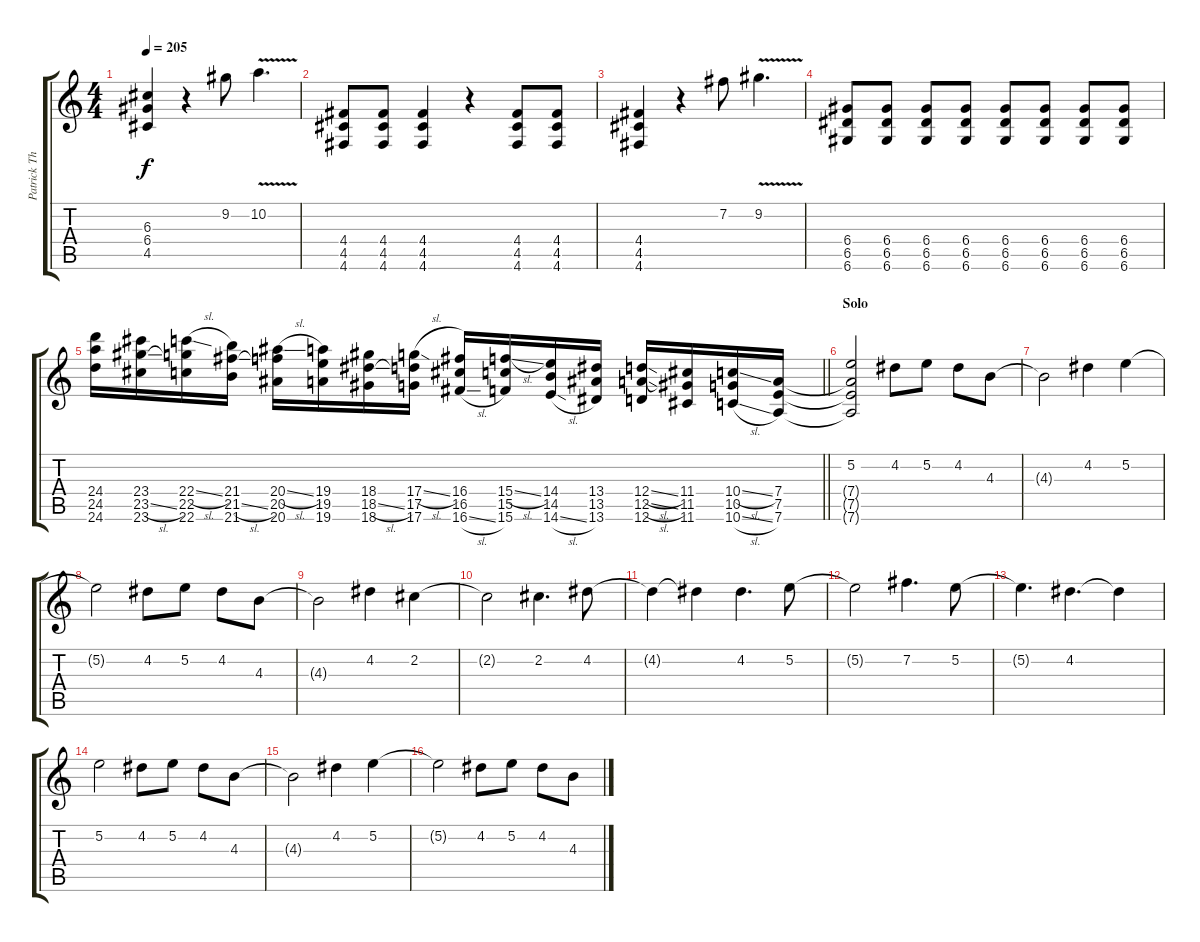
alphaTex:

\track ("Patrick Thompson - Lead Guitar" "Patrick Th") {instrument distortionguitar}
\staff {score tabs}
\tuning (E4 B3 G3 D3 A2 D2) {hide}
\ts (4 4)
\tempo 205
\clef g2
\ks c
(6.3 6.4 4.5).4{dy f} r.4 9.2.8 10.2{v}.4{d} |
(4.4 4.5 4.6).8 (4.4 4.5 4.6).8 (4.4 4.5 4.6).4 r.4 (4.4 4.5 4.6).8 (4.4 4.5 4.6).8 |
(4.4 4.5 4.6).4 r.4 7.2.8 9.2{v}.4{d} |
(6.4 6.5 6.6).8 (6.4 6.5 6.6).8 (6.4 6.5 6.6).8 (6.4 6.5 6.6).8 (6.4 6.5 6.6).8 (6.4 6.5 6.6).8 (6.4 6.5 6.6).8 (6.4 6.5 6.6).8 |
\barLineRight lightlight
(24.4 24.5 24.6).16 (23.4 23.5{sl} 23.6).16 (22.4{sl} 22.5 22.6).16 (21.4 21.5{sl} 21.6).16 (20.4{sl} 20.5 20.6).16 (19.4 19.5 19.6).16 (18.4 18.5{sl} 18.6).16 (17.4{sl} 17.5 17.6).16 (16.4 16.5 16.6{sl}).16 (15.4{sl} 15.5 15.6).16 (14.4 14.5 14.6{sl}).16 (13.4 13.5 13.6).16 (12.4{sl} 12.5{sl} 12.6).16 (11.4 11.5 11.6).16 (10.4{sl} 10.5 10.6{sl}).16 (7.4 7.5 7.6).16 |
\section ("" "Solo")
(5.2 7.4{t} 7.5{t} 7.6{t}).2 4.2.8 5.2.8 4.2.8 4.3.8 |
4.3{t}.2 4.2.4 5.2.4 |
5.2{t}.2 4.2.8 5.2.8 4.2.8 4.3.8 |
4.3{t}.2 4.2.4 2.2.4 |
2.2{t}.2 2.2.4{d} 4.2.8 |
4.2{t}.4 4.2{t}.4 4.2.4{d} 5.2.8 |
5.2{t}.2 7.2.4{d} 5.2.8 |
5.2{t}.4{d} 4.2.4{d} 4.2{t}.4 |
5.2.2 4.2.8 5.2.8 4.2.8 4.3.8 |
4.3{t}.2 4.2.4 5.2.4 |
5.2{t}.2 4.2.8 5.2.8 4.2.8 4.3.8
